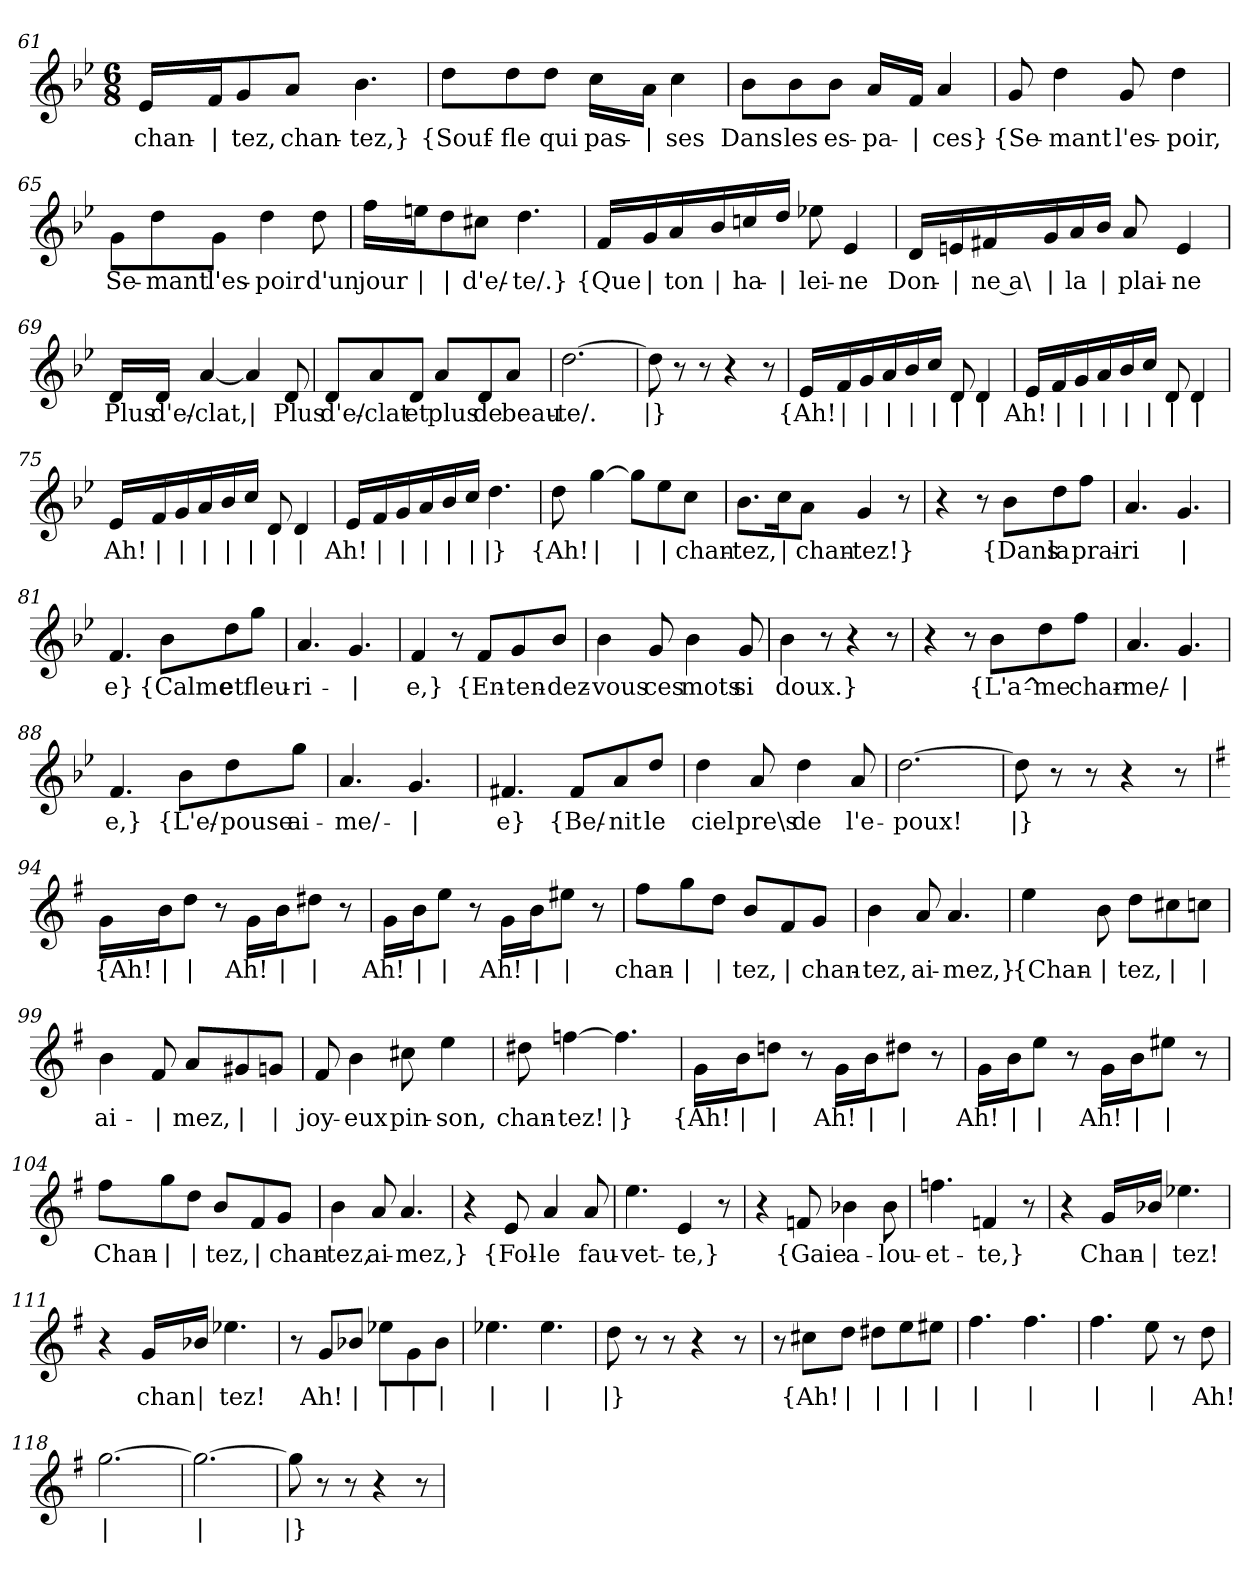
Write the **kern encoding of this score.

**kern	**text
*part1	*part1
*staff1	*staff1
!!LO:LB:g=z
*clefG2	*
*k[b-e-]	*
*M6/8	*
=61	=61
!	!LO:LY:b
16e-/LL	chan-
!	!LO:LY:b
16f/J	|
!	!LO:LY:b
8g/	tez,
!	!LO:LY:b
8a/J	chan-
!	!LO:LY:b
4.b-\	-tez,}
=62	=62
!	!LO:LY:b
8dd\L	{Souf-
!	!LO:LY:b
8dd\	-fle
!	!LO:LY:b
8dd\J	qui
!	!LO:LY:b
16cc\LL	pas-
!	!LO:LY:b
16a\JJ	|
!	!LO:LY:b
4cc\	-ses
=63	=63
!	!LO:LY:b
8b-\L	Dans
!	!LO:LY:b
8b-\	les
!	!LO:LY:b
8b-\J	es-
!	!LO:LY:b
16a/LL	-pa-
!	!LO:LY:b
16f/JJ	|
!	!LO:LY:b
4a/	-ces}
=64	=64
!	!LO:LY:b
8g/	{Se-
!	!LO:LY:b
4dd\	-mant
!	!LO:LY:b
8g/	l'es-
!	!LO:LY:b
4dd\	-poir,
!!LO:LB:g=z
=65	=65
!	!LO:LY:b
8g\L	Se-
!	!LO:LY:b
8dd\	-mant
!	!LO:LY:b
8g\J	l'es-
!	!LO:LY:b
4dd\	-poir
!	!LO:LY:b
8dd\	d'un
=66	=66
!	!LO:LY:b
16ff\LL	jour
!	!LO:LY:b
16een\J	|
!	!LO:LY:b
8dd\	|
!	!LO:LY:b
8cc#X\J	d'e/-
!	!LO:LY:b
4.dd\	-te/.}
=67	=67
!	!LO:LY:b
16f/LL	{Que
!	!LO:LY:b
16g/	|
!	!LO:LY:b
16a/	ton
!	!LO:LY:b
16b-/	|
!	!LO:LY:b
16ccn/	ha-
!	!LO:LY:b
16dd/JJ	|
!	!LO:LY:b
8ee-X\	lei-
!	!LO:LY:b
4e-/	-ne
=68	=68
!	!LO:LY:b
16d/LL	Don-
!	!LO:LY:b
16en/	|
!	!LO:LY:b
16f#X/	-ne a\
!	!LO:LY:b
16g/	|
!	!LO:LY:b
16a/	la
!	!LO:LY:b
16b-/JJ	|
!	!LO:LY:b
8a/	plai-
!	!LO:LY:b
4e/	-ne
!!LO:LB:g=z
=69	=69
!	!LO:LY:b
16d/LL	Plus
!	!LO:LY:b
16d/JJ	d'e/-
!	!LO:LY:b
[4a/	-clat,
!	!LO:LY:b
4a/]	|
!	!LO:LY:b
8d/	Plus
=70	=70
!	!LO:LY:b
8d/L	d'e/-
!	!LO:LY:b
8a/	-clat
!	!LO:LY:b
8d/J	et
!	!LO:LY:b
8a/L	plus
!	!LO:LY:b
8d/	de
!	!LO:LY:b
8a/J	beau-
=71	=71
!	!LO:LY:b
[2.dd\	-te/.
=72	=72
!	!LO:LY:b
8dd\]	|}
8r	.
8r	.
4r	.
8r	.
=73	=73
!	!LO:LY:b
16e-/LL	{Ah!
!	!LO:LY:b
16f/	|
!	!LO:LY:b
16g/	|
!	!LO:LY:b
16a/	|
!	!LO:LY:b
16b-/	|
!	!LO:LY:b
16cc/JJ	|
!	!LO:LY:b
8d/	|
!	!LO:LY:b
4d/	|
!!LO:LB:g=z
=74	=74
!	!LO:LY:b
16e-/LL	Ah!
!	!LO:LY:b
16f/	|
!	!LO:LY:b
16g/	|
!	!LO:LY:b
16a/	|
!	!LO:LY:b
16b-/	|
!	!LO:LY:b
16cc/JJ	|
!	!LO:LY:b
8d/	|
!	!LO:LY:b
4d/	|
=75	=75
!	!LO:LY:b
16e-/LL	Ah!
!	!LO:LY:b
16f/	|
!	!LO:LY:b
16g/	|
!	!LO:LY:b
16a/	|
!	!LO:LY:b
16b-/	|
!	!LO:LY:b
16cc/JJ	|
!	!LO:LY:b
8d/	|
!	!LO:LY:b
4d/	|
=76	=76
!	!LO:LY:b
16e-/LL	Ah!
!	!LO:LY:b
16f/	|
!	!LO:LY:b
16g/	|
!	!LO:LY:b
16a/	|
!	!LO:LY:b
16b-/	|
!	!LO:LY:b
16cc/JJ	|
!	!LO:LY:b
4.dd\	|}
=77	=77
!	!LO:LY:b
8dd\	{Ah!
!	!LO:LY:b
[4gg\	|
!	!LO:LY:b
8gg\L]	|
!	!LO:LY:b
8ee-\	|
!	!LO:LY:b
8cc\J	chan-
=78	=78
!	!LO:LY:b
8.b-\L	-tez,
!	!LO:LY:b
16cc\K	|
!	!LO:LY:b
8a\J	chan-
!	!LO:LY:b
4g/	-tez!}
8r	.
!!LO:LB:g=z
=79	=79
4r	.
8r	.
!	!LO:LY:b
8b-\L	{Dans
!	!LO:LY:b
8dd\	la
!	!LO:LY:b
8ff\J	prai-
=80	=80
!	!LO:LY:b
4.a/	-ri
!	!LO:LY:b
4.g/	|
=81	=81
!	!LO:LY:b
4.f/	-e}
!	!LO:LY:b
8b-\L	{Calme
!	!LO:LY:b
8dd\	et
!	!LO:LY:b
8gg\J	fleu-
=82	=82
!	!LO:LY:b
4.a/	-ri-
!	!LO:LY:b
4.g/	|
=83	=83
!	!LO:LY:b
4f/	-e,}
8r	.
!	!LO:LY:b
8f/L	{En-
!	!LO:LY:b
8g/	-ten-
!	!LO:LY:b
8b-/J	-dez-
=84	=84
!	!LO:LY:b
4b-\	-vous
!	!LO:LY:b
8g/	ces
!	!LO:LY:b
4b-\	mots
!	!LO:LY:b
8g/	si
!!LO:LB:g=z
=85	=85
!	!LO:LY:b
4b-\	doux.}
8r	.
4r	.
8r	.
=86	=86
4r	.
8r	.
!	!LO:LY:b
8b-\L	{L'a^-
!	!LO:LY:b
8dd\	-me
!	!LO:LY:b
8ff\J	char-
=87	=87
!	!LO:LY:b
4.a/	-me/-
!	!LO:LY:b
4.g/	|
=88	=88
!	!LO:LY:b
4.f/	-e,}
!	!LO:LY:b
8b-\L	{L'e/-
!	!LO:LY:b
8dd\	-pouse
!	!LO:LY:b
8gg\J	ai-
=89	=89
!	!LO:LY:b
4.a/	-me/-
!	!LO:LY:b
4.g/	|
=90	=90
!	!LO:LY:b
4.f#X/	-e}
!	!LO:LY:b
8f#/L	{Be/-
!	!LO:LY:b
8a/	-nit
!	!LO:LY:b
8dd/J	le
!!LO:LB:g=z
=91	=91
!	!LO:LY:b
4dd\	ciel
!	!LO:LY:b
8a/	pre\s
!	!LO:LY:b
4dd\	de
!	!LO:LY:b
8a/	l'e-
=92	=92
!	!LO:LY:b
[2.dd\	-poux!
=93	=93
!	!LO:LY:b
8dd\]	|}
8r	.
8r	.
4r	.
8r	.
=94	=94
*k[f#]	*
!	!LO:LY:b
16g\LL	{Ah!
!	!LO:LY:b
16b\J	|
!	!LO:LY:b
8dd\J	|
8r	.
!	!LO:LY:b
16g\LL	Ah!
!	!LO:LY:b
16b\J	|
!	!LO:LY:b
8dd#X\J	|
8r	.
=95	=95
!	!LO:LY:b
16g\LL	Ah!
!	!LO:LY:b
16b\J	|
!	!LO:LY:b
8ee\J	|
8r	.
!	!LO:LY:b
16g\LL	Ah!
!	!LO:LY:b
16b\J	|
!	!LO:LY:b
8ee#X\J	|
8r	.
=96	=96
!	!LO:LY:b
8ff#\L	chan-
!	!LO:LY:b
8gg\	|
!	!LO:LY:b
8dd\J	|
!	!LO:LY:b
8b/L	-tez,
!	!LO:LY:b
8f#/	|
!	!LO:LY:b
8g/J	chan-
!!LO:LB:g=z
=97	=97
!	!LO:LY:b
4b\	-tez,
!	!LO:LY:b
8a/	ai-
!	!LO:LY:b
4.a/	-mez,}
=98	=98
!	!LO:LY:b
4ee\	{Chan-
!	!LO:LY:b
8b\	|
!	!LO:LY:b
8dd\L	-tez,
!	!LO:LY:b
8cc#X\	|
!	!LO:LY:b
8ccn\J	|
=99	=99
!	!LO:LY:b
4b\	ai-
!	!LO:LY:b
8f#/	|
!	!LO:LY:b
8a/L	-mez,
!	!LO:LY:b
8g#X/	|
!	!LO:LY:b
8gn/J	|
=100	=100
!	!LO:LY:b
8f#/	joy-
!	!LO:LY:b
4b\	-eux
!	!LO:LY:b
8cc#X\	pin-
!	!LO:LY:b
4ee\	-son,
=101	=101
!	!LO:LY:b
8dd#X\	chan-
!	!LO:LY:b
[4ffn\	-tez!
!	!LO:LY:b
4.ff\]	|}
!!LO:LB:g=z
=102	=102
!	!LO:LY:b
16g\LL	{Ah!
!	!LO:LY:b
16b\J	|
!	!LO:LY:b
8ddn\J	|
8r	.
!	!LO:LY:b
16g\LL	Ah!
!	!LO:LY:b
16b\J	|
!	!LO:LY:b
8dd#X\J	|
8r	.
=103	=103
!	!LO:LY:b
16g\LL	Ah!
!	!LO:LY:b
16b\J	|
!	!LO:LY:b
8ee\J	|
8r	.
!	!LO:LY:b
16g\LL	Ah!
!	!LO:LY:b
16b\J	|
!	!LO:LY:b
8ee#X\J	|
8r	.
=104	=104
!	!LO:LY:b
8ff#\L	Chan-
!	!LO:LY:b
8gg\	|
!	!LO:LY:b
8dd\J	|
!	!LO:LY:b
8b/L	-tez,
!	!LO:LY:b
8f#/	|
!	!LO:LY:b
8g/J	chan-
=105	=105
!	!LO:LY:b
4b\	-tez,
!	!LO:LY:b
8a/	ai-
!	!LO:LY:b
4.a/	-mez,}
=106	=106
4r	.
!	!LO:LY:b
8e/	{Fol-
!	!LO:LY:b
4a/	-le
!	!LO:LY:b
8a/	fau-
!!LO:LB:g=z
=107	=107
!	!LO:LY:b
4.ee\	-vet-
!	!LO:LY:b
4e/	-te,}
8r	.
=108	=108
4r	.
!	!LO:LY:b
8fn/	{Gaie
!	!LO:LY:b
4b-X\	a-
!	!LO:LY:b
8b-\	-lou-
=109	=109
!	!LO:LY:b
4.ffn\	-et-
!	!LO:LY:b
4fn/	-te,}
8r	.
=110	=110
4r	.
!	!LO:LY:b
16g/LL	Chan-
!	!LO:LY:b
16b-X/JJ	|
!	!LO:LY:b
4.ee-X\	-tez!
=111	=111
4r	.
!	!LO:LY:b
16g/LL	chan
!	!LO:LY:b
16b-X/JJ	|
!	!LO:LY:b
4.ee-X\	-tez!
=112	=112
8r	.
!	!LO:LY:b
8g/L	Ah!
!	!LO:LY:b
8b-X/J	|
!	!LO:LY:b
8ee-X\L	|
!	!LO:LY:b
8g\	|
!	!LO:LY:b
8b-\J	|
=113	=113
!	!LO:LY:b
4.ee-X\	|
!	!LO:LY:b
4.ee-\	|
=114	=114
!	!LO:LY:b
8dd\	|}
8r	.
8r	.
4r	.
8r	.
!!LO:PB:g=z
=115	=115
8r	.
!	!LO:LY:b
8cc#X\L	{Ah!
!	!LO:LY:b
8dd\J	|
!	!LO:LY:b
8dd#X\L	|
!	!LO:LY:b
8ee\	|
!	!LO:LY:b
8ee#X\J	|
=116	=116
!	!LO:LY:b
4.ff#\	|
!	!LO:LY:b
4.ff#\	|
=117	=117
!	!LO:LY:b
4.ff#\	|
!	!LO:LY:b
8ee\	|
8r	.
!	!LO:LY:b
8dd\	Ah!
=118	=118
!	!LO:LY:b
[2.gg\	|
=119	=119
!	!LO:LY:b
2.gg\_	|
=120	=120
!	!LO:LY:b
8gg\]	|}
8r	.
8r	.
4r	.
8r	.
=	=
*-	*-
